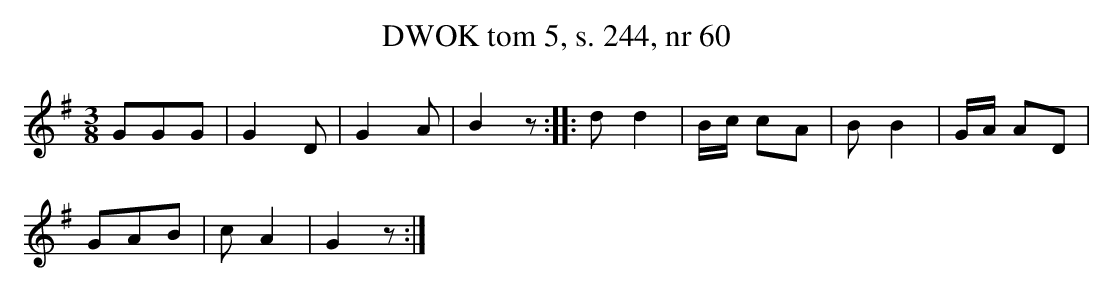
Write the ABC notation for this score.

X:1
T: DWOK tom 5, s. 244, nr 60
L: 1/16
M: 3/8
K: G
G2G2G2 | G4 D2 | G4 A2 | B4 z2 :: d2 d4 | Bc c2A2 | B2 B4 | GA A2D2 |
G2A2B2 | c2 A4 | G4 z2 :|
